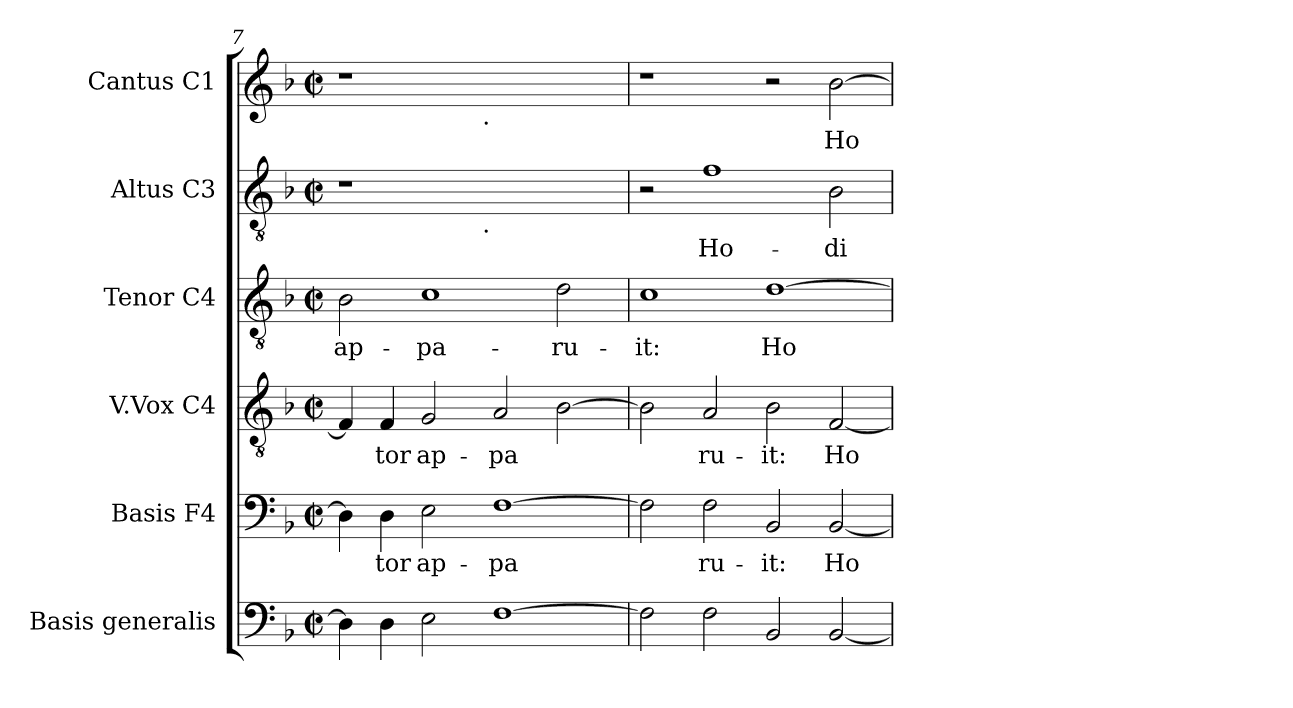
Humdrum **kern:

**kern	**kern	**text	**kern	**text	**kern	**text	**kern	**text	**kern	**text
*part6	*part5	*part5	*part4	*part4	*part3	*part3	*part2	*part2	*part1	*part1
*staff6	*staff5	*staff5	*staff4	*staff4	*staff3	*staff3	*staff2	*staff2	*staff1	*staff1
*I"Basis  generalis	*I"Basis  F4	*	*I"V.Vox  C4	*	*I"Tenor  C4	*	*I"Altus  C3	*	*I"Cantus  C1	*
*	*I'B	*	*	*	*I'T	*	*I'A	*	*I'C	*
*clefF4	*clefF4	*	*clefGv2	*	*clefGv2	*	*clefGv2	*	*clefG2	*
*k[b-]	*k[b-]	*	*k[b-]	*	*k[b-]	*	*k[b-]	*	*k[b-]	*
*F:	*F:	*	*F:	*	*F:	*	*F:	*	*F:	*
*M2/2	*M2/2	*	*M2/2	*	*M2/2	*	*M2/2	*	*M2/2	*
*met(c|)	*met(c|)	*	*met(c|)	*	*met(c|)	*	*met(c|)	*	*met(c|)	*
=7	=7	=7	=7	=7	=7	=7	=7	=7	=7	=7
!	!	!LO:LY:b:cj	!	!LO:LY:b:cj	!	!LO:LY:b:cj	!	!	!	!
*	*	*	*	*	*	*	*^	*	*^	*
4D\]	4D\]	--	4F/]	--	2B-\	ap-	1r	2ryy	.	1r	2ryy	.
!	!	!LO:LY:b:cj	!	!LO:LY:b:cj	!	!	!	!	!	!	!	!
4D\	4D\	-tor	4F/	-tor	.	.	.	.	.	.	.	.
!	!	!LO:LY:b:cj	!	!LO:LY:b:cj	!	!LO:LY:b:cj	!	!	!	!	!	!
2E\	2E\	ap-	2G/	ap-	1c	-pa-	.	4...ryy	.	.	4...ryy	.
!	!	!	!	!	!	!	!	!	!	!	!LO:TX:b:t=.	!
!	!	!	!	!	!	!	!	!LO:TX:b:t=.	!	!	!	!
.	.	.	.	.	.	.	.	1ryy	.	.	1ryy	.
!	!	!LO:LY:b:cj	!	!LO:LY:b:cj	!	!	!	!	!	!	!	!
[>1F	[>1F	-pa-	2A/	-pa-	.	.	1ryy	.	.	1ryy	.	.
!	!	!	!	!LO:LY:b:cj	!	!LO:LY:b:cj	!	!	!	!	!	!
.	.	.	[>2B-\	--	2d\	-ru-	.	.	.	.	.	.
.	.	.	.	.	.	.	.	32ryy	.	.	32ryy	.
=8	=8	=8	=8	=8	=8	=8	=8	=8	=8	=8	=8	=8
!	!	!LO:LY:b:cj	!	!LO:LY:b:cj	!	!LO:LY:b:cj	!	!	!	!	!	!
*	*	*	*	*	*	*	*v	*v	*	*	*	*
*	*	*	*	*	*	*	*	*	*v	*v	*
2F\]	2F\]	--	2B-\]	--	1c	-it:	2r	.	1r	.
!	!	!LO:LY:b:cj	!	!LO:LY:b:cj	!	!	!	!LO:LY:b:cj	!	!
2F\	2F\	-ru-	2A/	-ru-	.	.	1f	Ho-	.	.
!	!	!LO:LY:b:cj	!	!LO:LY:b:cj	!	!LO:LY:b:cj	!	!	!	!
2BB-/	2BB-/	-it:	2B-\	-it:	[>1d	Ho-	.	.	2r	.
!	!	!LO:LY:b:cj	!	!LO:LY:b:cj	!	!	!	!LO:LY:b:cj	!	!LO:LY:b:cj
[<2BB-/	[<2BB-/	Ho-	[<2F/	Ho-	.	.	2B-\	-di-	[>2b-\	Ho-
=	=	=	=	=	=	=	=	=	=	=
*-	*-	*-	*-	*-	*-	*-	*-	*-	*-	*-
